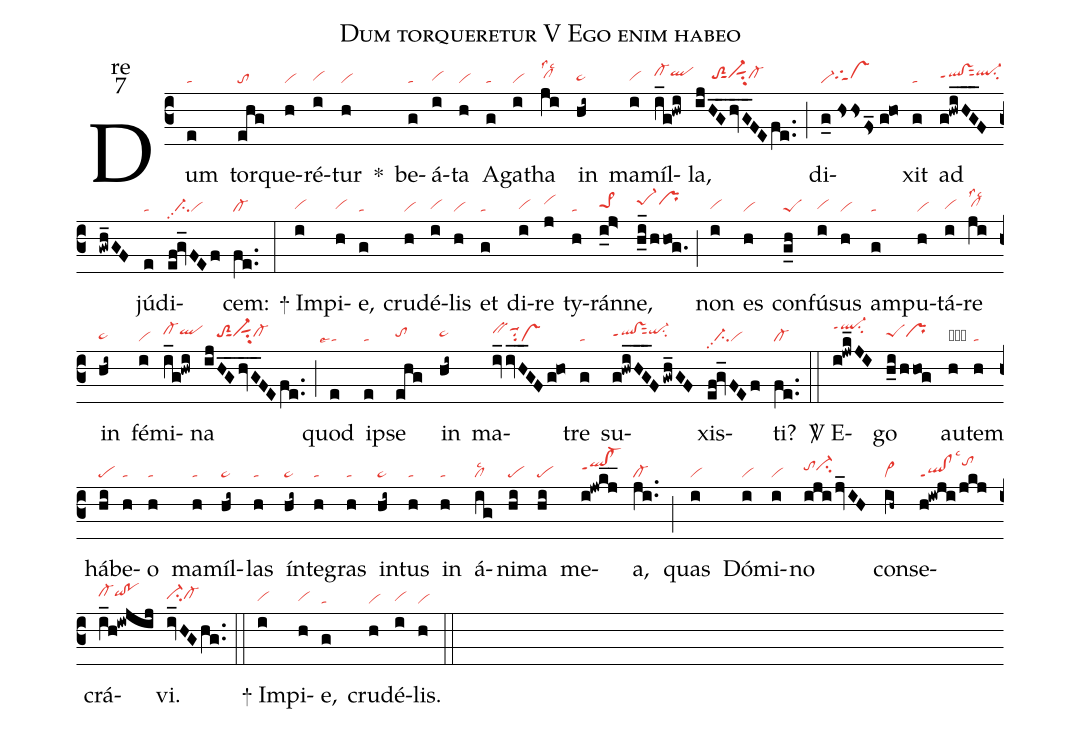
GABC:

name:Dum torqueretur V Ego enim habeo;
office-part:re;
mode:7;
nabc-lines:1;
%%
(c3) Dum(e|ta) tor(ehg|to)que(h|vi)ré(i|vihg)tur(h|vi) <sp>*</sp>() be(g|ta)á(i|vihg)ta(h|vi) A(g|ta)ga(i|vi)tha(ji|clhhlss2lsc2) in(hi~|pe~hg) ma(i|vihg)míl(i_g!hwi|cl-hiqlhi)la,(ijHG__hv_G_FEfe..|/////toS2hhsut1vi-hhsut1su2cl-hh) (;) di(g_0//hshsfs_//g@ho|vi-tgShhvshh)xit(g|ta) ad(g!hwiHG___F/gwh_GF|qlhh!vshhppt1sut2ql-hisu2) jú(e|ta)di(ef!gv_FEf|//ci-pp2vi)cem:(fe..|cl-) (:)

<sp>+</sp> Im(i|vihg)pi(h|vihg)e,(g|ta) cru(h|vi)dé(i|vihg)lis(h|vi) et(g|ta) di(i|vihg)re(j|vihi) ty(h|ta)rán(i_j>|pe>1hh)ne,(h_i_/hhog.|pe-1hiprhi) (;) non(i|vihg) es(h|vi) con(g_h|peS)fú(i|vihg)sus(h|vi) am(g|ta)pu(h|vi)tá(i|vihg)re(ji|clhhlss2lsc2) in(hi~|pe~hg) fé(i|vi)mi(i_g!hwi|cl-hiqlhi)na(ijHG__hvG__FEfe..|////toS2hhsut1vi-hhsut1su2cl-hh) (;) quod(e|```talse4) ip(e|ta)se(ehg|tohh) in(hi~|pe~hh) ma(iv_iv_H_GF/g@ho|bvhisuu1su2vs)tre(g|ta) su(g!hwiHG___F/gwh_GF|qlhh!vshhppt1sut2qi-hisu2)xis(ef!gv_FEf|//ci-pp2vi)ti?(fe..|cl-) (::)

<sp>V/</sp> E(i!jwk_JI|ql-hkppt1su2)go(h_i/hhog|peShhprhh) au(h|obtacb)tem(h|ta) há(hi|pe)be(h|ta)o(h|ta) ma(h|ta)míl(hi~|pe~)las(h|ta) ín(hi~|pe~)te(h|ta)gras(h|ta) in(hi~|pe~)tus(h|ta) in(h|ta) á(ig|cllsc2)ni(hi|pe)ma(hi|pe) me(i!jwkj__|qlhi!cl-hippt1)a,(ji..|cl-) (;) quas(i|vi) Dó(i|vi)mi(i|vi)no(iji/jv_IH|tohici-hi) con(ih~|vi>)se(h!iwji/jkj|ql!clppt1lsc3tohk)crá(i_h!iwjij|cl-hiqihi!pohi)vi.(iv_HGhg..|ci-hhcl-hh) (::)

<sp>+</sp> Im(i|vihg)pi(h|vihg)e,(g|ta) cru(h|vi)dé(i|vihg)lis.(h|vi) (::)
